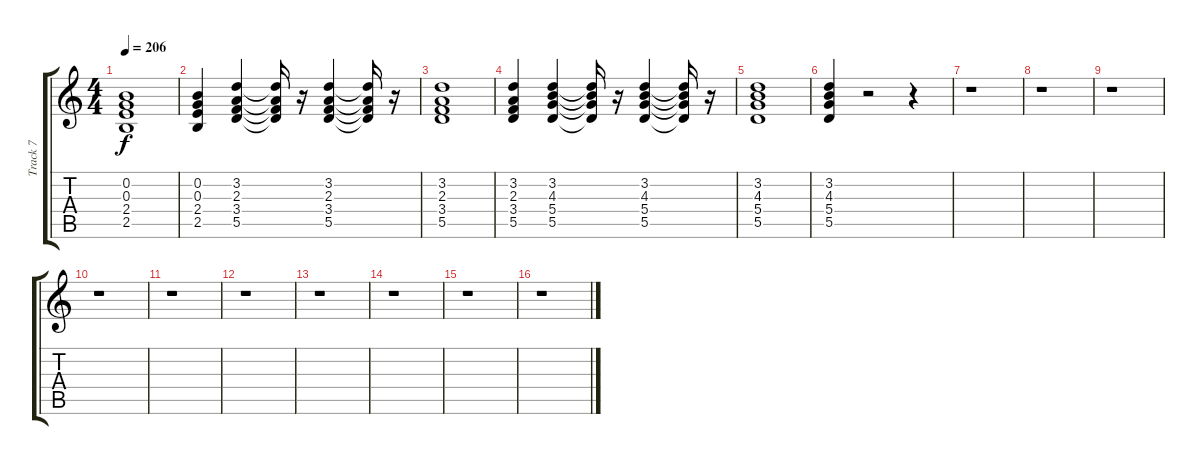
\track ("Track 7" "Track 7") {instrument acousticguitarnylon}
\staff {score tabs}
\tuning (E4 B3 G3 D3 A2 E2) {hide}
\ts (4 4)
\tempo 206
\clef g2
\ks c
(0.2 0.3 2.4 2.5).1{dy f} |
(0.2 0.3 2.4 2.5).4 (3.2 2.3 3.4 5.5).4 (3.2{t} 2.3{t} 3.4{t} 5.5{t}).16 r.16 (3.2 2.3 3.4 5.5).4 (3.2{t} 2.3{t} 3.4{t} 5.5{t}).16 r.16 |
(3.2 2.3 3.4 5.5).1 |
(3.2 2.3 3.4 5.5).4 (3.2 4.3 5.4 5.5).4 (3.2{t} 4.3{t} 5.4{t} 5.5{t}).16 r.16 (3.2 4.3 5.4 5.5).4 (3.2{t} 4.3{t} 5.4{t} 5.5{t}).16 r.16 |
(3.2 4.3 5.4 5.5).1 |
(3.2 4.3 5.4 5.5).4 r.2 r.4 |
r.1 |
r.1 |
r.1 |
r.1 |
r.1 |
r.1 |
r.1 |
r.1 |
r.1 |
r.1
